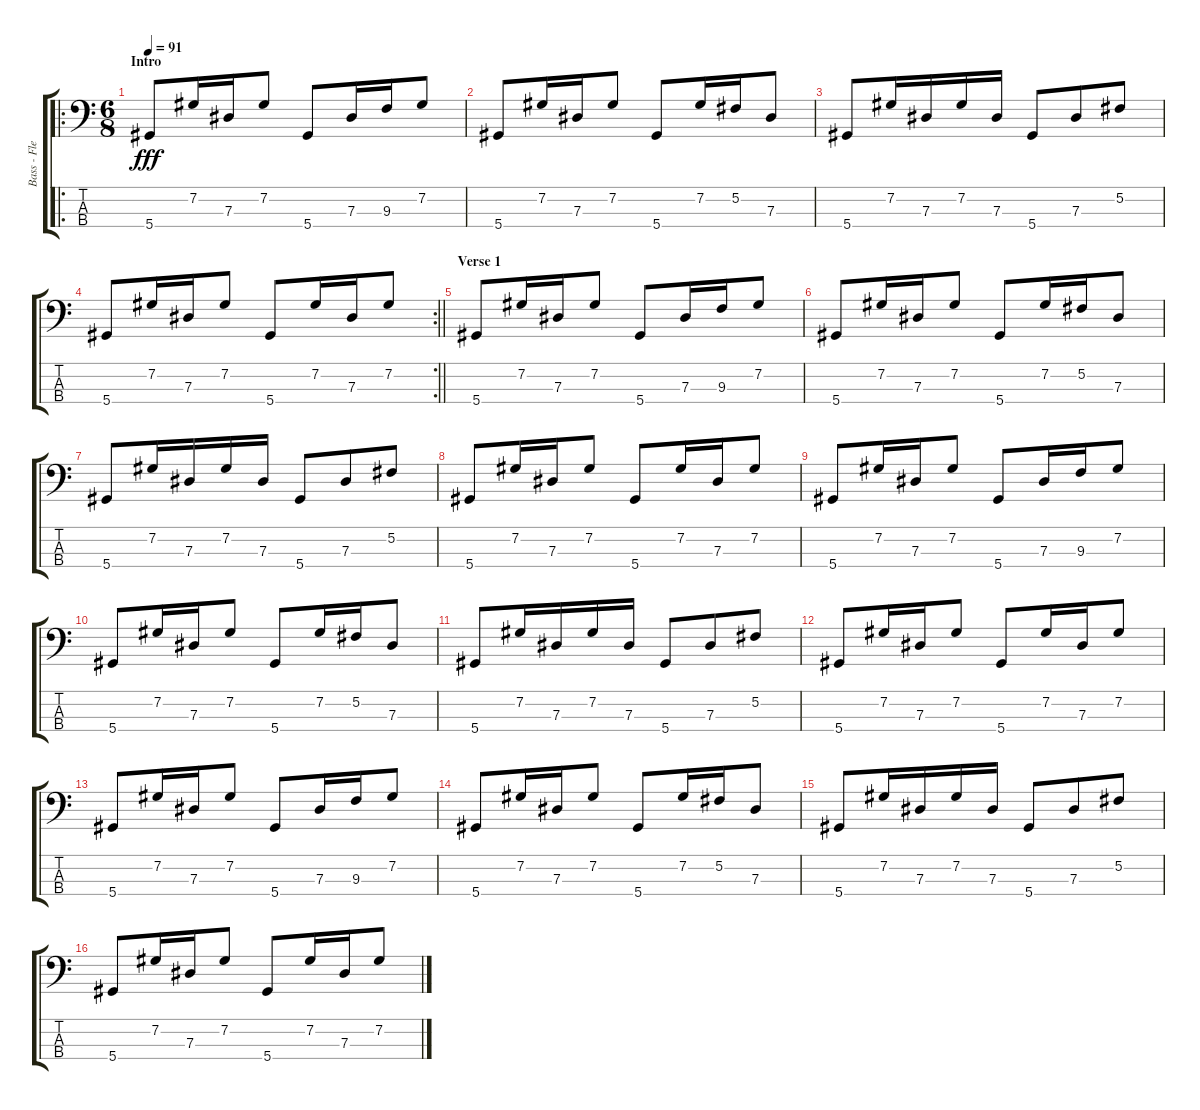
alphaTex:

\track ("Bass - Flea" "Bass - Fle") {instrument electricbassfinger}
\staff {score tabs}
\tuning (Gb2 Db2 Ab1 Eb1) {hide}
\ro
\ts (6 8)
\section ("" "Intro")
\tempo 91
\clef f4
\ks c
5.4.8{dy fff instrument electricbassfinger} 7.2.16 7.3.16 7.2.8 5.4.8 7.3.16 9.3.16 7.2.8 |
5.4.8 7.2.16 7.3.16 7.2.8 5.4.8 7.2.16 5.2.16 7.3.8 |
5.4.8 7.2.16 7.3.16 7.2.16 7.3.16 5.4.8 7.3.8 5.2.8 |
\rc 2
\barLineRight lightlight
5.4.8 7.2.16 7.3.16 7.2.8 5.4.8 7.2.16 7.3.16 7.2.8 |
\section ("" "Verse 1")
5.4.8 7.2.16 7.3.16 7.2.8 5.4.8 7.3.16 9.3.16 7.2.8 |
5.4.8 7.2.16 7.3.16 7.2.8 5.4.8 7.2.16 5.2.16 7.3.8 |
5.4.8 7.2.16 7.3.16 7.2.16 7.3.16 5.4.8 7.3.8 5.2.8 |
5.4.8 7.2.16 7.3.16 7.2.8 5.4.8 7.2.16 7.3.16 7.2.8 |
5.4.8 7.2.16 7.3.16 7.2.8 5.4.8 7.3.16 9.3.16 7.2.8 |
5.4.8 7.2.16 7.3.16 7.2.8 5.4.8 7.2.16 5.2.16 7.3.8 |
5.4.8 7.2.16 7.3.16 7.2.16 7.3.16 5.4.8 7.3.8 5.2.8 |
5.4.8 7.2.16 7.3.16 7.2.8 5.4.8 7.2.16 7.3.16 7.2.8 |
5.4.8 7.2.16 7.3.16 7.2.8 5.4.8 7.3.16 9.3.16 7.2.8 |
5.4.8 7.2.16 7.3.16 7.2.8 5.4.8 7.2.16 5.2.16 7.3.8 |
5.4.8 7.2.16 7.3.16 7.2.16 7.3.16 5.4.8 7.3.8 5.2.8 |
5.4.8 7.2.16 7.3.16 7.2.8 5.4.8 7.2.16 7.3.16 7.2.8
